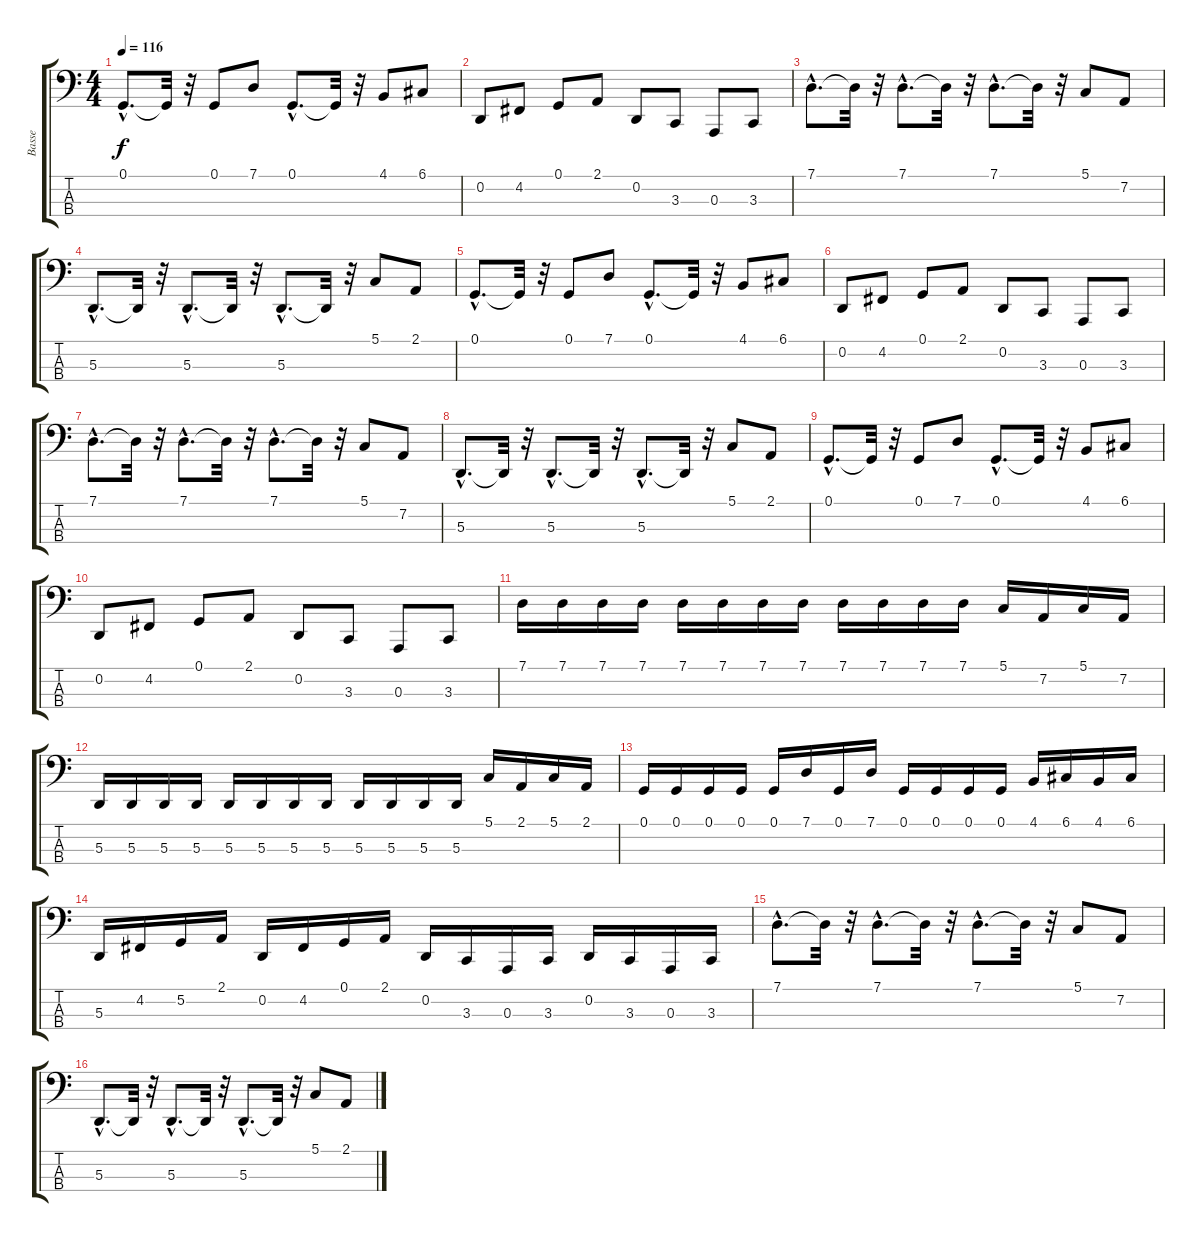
\track ("Basse" "Basse") {instrument electricbassfinger}
\staff {score tabs}
\tuning (G1 D1 A0 E0) {hide}
\ts (4 4)
\tempo 116
\clef f4
\ks c
0.1{hac}.8{d dy f} 0.1{t}.32 r.32 0.1.8 7.1.8 0.1{hac}.8{d} 0.1{t}.32 r.32 4.1.8 6.1.8 |
0.2.8 4.2.8 0.1.8 2.1.8 0.2.8 3.3.8 0.3.8 3.3.8 |
7.1{hac}.8{d} 7.1{t}.32 r.32 7.1{hac}.8{d} 7.1{t}.32 r.32 7.1{hac}.8{d} 7.1{t}.32 r.32 5.1.8 7.2.8 |
5.3{hac}.8{d} 5.3{t}.32 r.32 5.3{hac}.8{d} 5.3{t}.32 r.32 5.3{hac}.8{d} 5.3{t}.32 r.32 5.1.8 2.1.8 |
0.1{hac}.8{d} 0.1{t}.32 r.32 0.1.8 7.1.8 0.1{hac}.8{d} 0.1{t}.32 r.32 4.1.8 6.1.8 |
0.2.8 4.2.8 0.1.8 2.1.8 0.2.8 3.3.8 0.3.8 3.3.8 |
7.1{hac}.8{d} 7.1{t}.32 r.32 7.1{hac}.8{d} 7.1{t}.32 r.32 7.1{hac}.8{d} 7.1{t}.32 r.32 5.1.8 7.2.8 |
5.3{hac}.8{d} 5.3{t}.32 r.32 5.3{hac}.8{d} 5.3{t}.32 r.32 5.3{hac}.8{d} 5.3{t}.32 r.32 5.1.8 2.1.8 |
0.1{hac}.8{d} 0.1{t}.32 r.32 0.1.8 7.1.8 0.1{hac}.8{d} 0.1{t}.32 r.32 4.1.8 6.1.8 |
0.2.8 4.2.8 0.1.8 2.1.8 0.2.8 3.3.8 0.3.8 3.3.8 |
7.1.16 7.1.16 7.1.16 7.1.16 7.1.16 7.1.16 7.1.16 7.1.16 7.1.16 7.1.16 7.1.16 7.1.16 5.1.16 7.2.16 5.1.16 7.2.16 |
5.3.16 5.3.16 5.3.16 5.3.16 5.3.16 5.3.16 5.3.16 5.3.16 5.3.16 5.3.16 5.3.16 5.3.16 5.1.16 2.1.16 5.1.16 2.1.16 |
0.1.16 0.1.16 0.1.16 0.1.16 0.1.16 7.1.16 0.1.16 7.1.16 0.1.16 0.1.16 0.1.16 0.1.16 4.1.16 6.1.16 4.1.16 6.1.16 |
5.3.16 4.2.16 5.2.16 2.1.16 0.2.16 4.2.16 0.1.16 2.1.16 0.2.16 3.3.16 0.3.16 3.3.16 0.2.16 3.3.16 0.3.16 3.3.16 |
7.1{hac}.8{d} 7.1{t}.32 r.32 7.1{hac}.8{d} 7.1{t}.32 r.32 7.1{hac}.8{d} 7.1{t}.32 r.32 5.1.8 7.2.8 |
5.3{hac}.8{d} 5.3{t}.32 r.32 5.3{hac}.8{d} 5.3{t}.32 r.32 5.3{hac}.8{d} 5.3{t}.32 r.32 5.1.8 2.1.8
